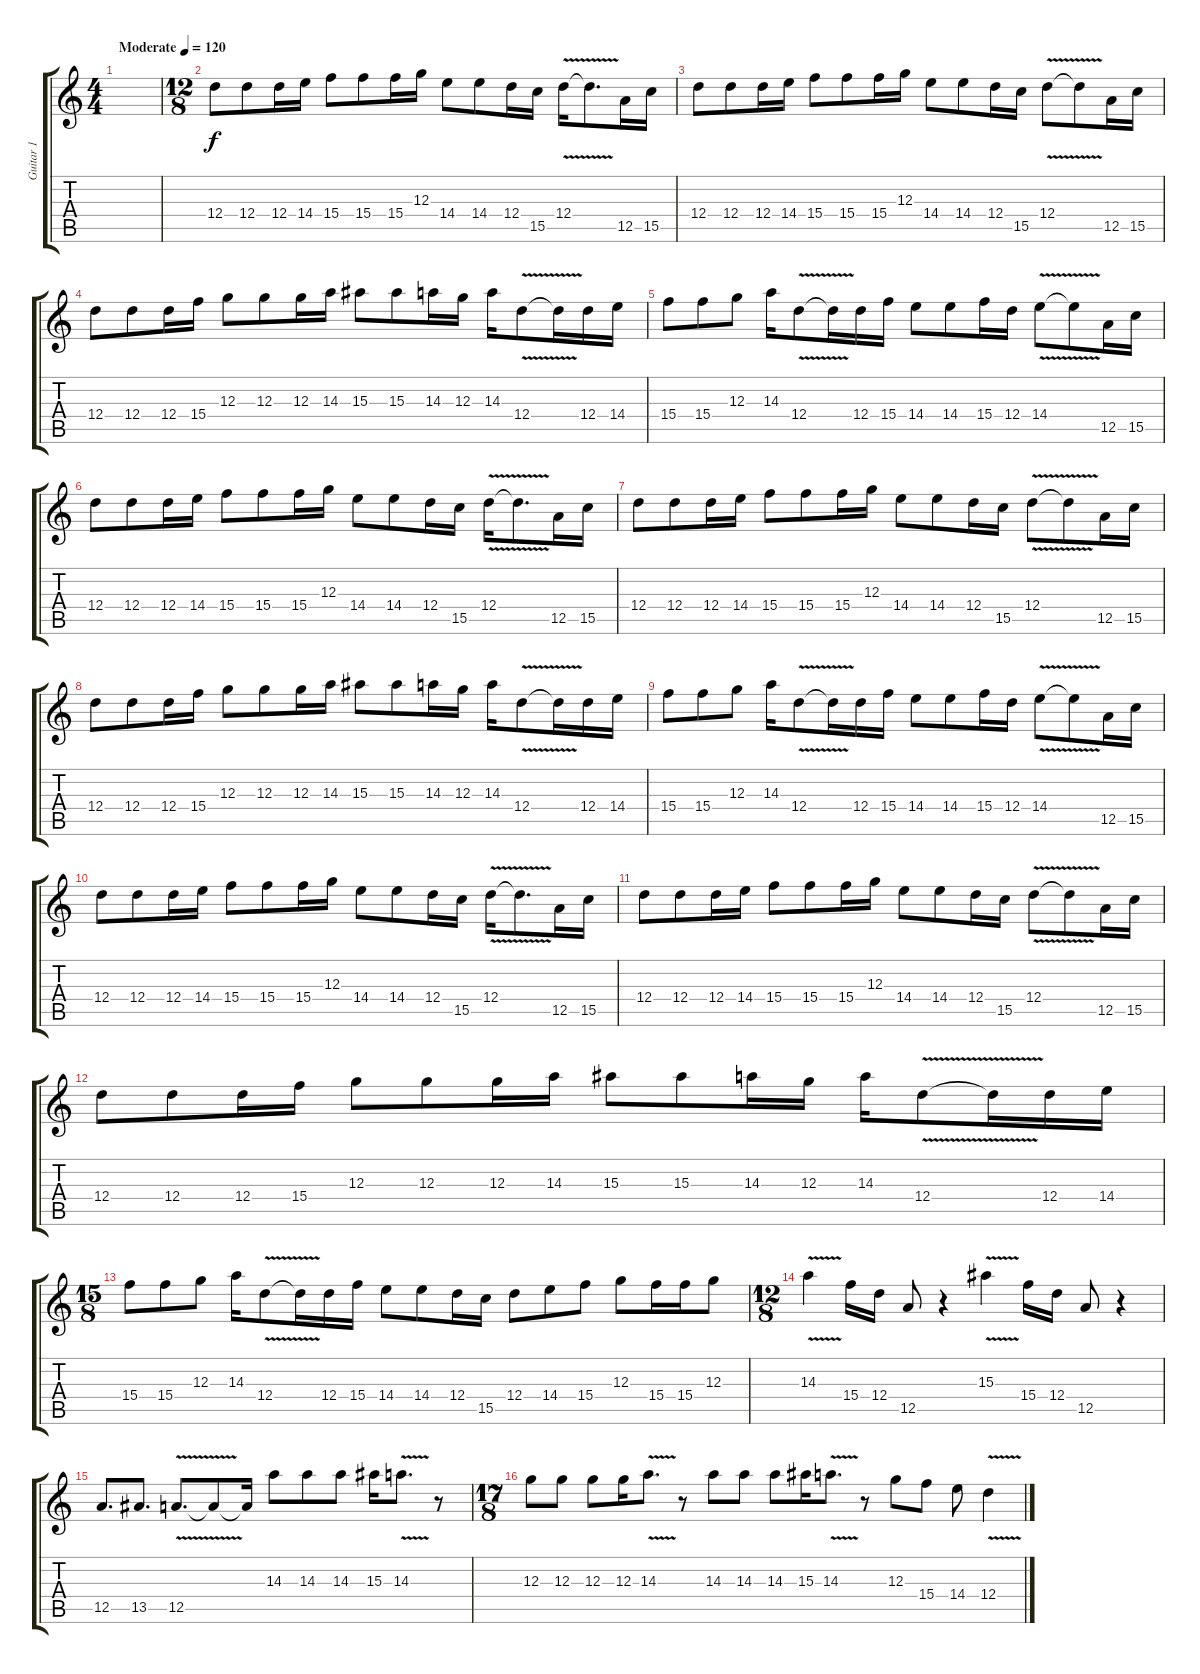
\track ("Guitar 1" "Guitar 1") {instrument distortionguitar}
\staff {score tabs}
\tuning (E4 B3 G3 D3 A2 E2) {hide}
\ts (4 4)
\tempo (120 "Moderate")
\clef g2
\ks c
|
\ts (12 8)
12.4.8 12.4.8 12.4.16 14.4.16 15.4.8 15.4.8 15.4.16 12.3.16 14.4.8 14.4.8 12.4.16 15.5.16 12.4{v}.16 12.4{t}.8{d} 12.5.16 15.5.16 |
12.4.8 12.4.8 12.4.16 14.4.16 15.4.8 15.4.8 15.4.16 12.3.16 14.4.8 14.4.8 12.4.16 15.5.16 12.4{v}.8 12.4{t}.8 12.5.16 15.5.16 |
12.4.8 12.4.8 12.4.16 15.4.16 12.3.8 12.3.8 12.3.16 14.3.16 15.3.8 15.3.8 14.3.16 12.3.16 14.3.16 12.4{v}.8 12.4{t}.16 12.4.16 14.4.16 |
15.4.8 15.4.8 12.3.8 14.3.16 12.4{v}.8 12.4{t}.16 12.4.16 15.4.16 14.4.8 14.4.8 15.4.16 12.4.16 14.4{v}.8 14.4{t}.8 12.5.16 15.5.16 |
12.4.8 12.4.8 12.4.16 14.4.16 15.4.8 15.4.8 15.4.16 12.3.16 14.4.8 14.4.8 12.4.16 15.5.16 12.4{v}.16 12.4{t}.8{d} 12.5.16 15.5.16 |
12.4.8 12.4.8 12.4.16 14.4.16 15.4.8 15.4.8 15.4.16 12.3.16 14.4.8 14.4.8 12.4.16 15.5.16 12.4{v}.8 12.4{t}.8 12.5.16 15.5.16 |
12.4.8 12.4.8 12.4.16 15.4.16 12.3.8 12.3.8 12.3.16 14.3.16 15.3.8 15.3.8 14.3.16 12.3.16 14.3.16 12.4{v}.8 12.4{t}.16 12.4.16 14.4.16 |
15.4.8 15.4.8 12.3.8 14.3.16 12.4{v}.8 12.4{t}.16 12.4.16 15.4.16 14.4.8 14.4.8 15.4.16 12.4.16 14.4{v}.8 14.4{t}.8 12.5.16 15.5.16 |
12.4.8 12.4.8 12.4.16 14.4.16 15.4.8 15.4.8 15.4.16 12.3.16 14.4.8 14.4.8 12.4.16 15.5.16 12.4{v}.16 12.4{t}.8{d} 12.5.16 15.5.16 |
12.4.8 12.4.8 12.4.16 14.4.16 15.4.8 15.4.8 15.4.16 12.3.16 14.4.8 14.4.8 12.4.16 15.5.16 12.4{v}.8 12.4{t}.8 12.5.16 15.5.16 |
12.4.8 12.4.8 12.4.16 15.4.16 12.3.8 12.3.8 12.3.16 14.3.16 15.3.8 15.3.8 14.3.16 12.3.16 14.3.16 12.4{v}.8 12.4{t}.16 12.4.16 14.4.16 |
\ts (15 8)
15.4.8 15.4.8 12.3.8 14.3.16 12.4{v}.8 12.4{t}.16 12.4.16 15.4.16 14.4.8 14.4.8 12.4.16 15.5.16 12.4.8 14.4.8 15.4.8 12.3.8 15.4.16 15.4.16 12.3.8 |
\ts (12 8)
14.3{v}.4 15.4.16 12.4.16 12.5.8 r.4 15.3{v}.4 15.4.16 12.4.16 12.5.8 r.4 |
12.5.8{d} 13.5.8{d} 12.5{v}.8{d} 12.5{t}.8 12.5{t}.16 14.3.8 14.3.8 14.3.8 15.3.16 14.3{v}.8{d} r.8 |
\ts (17 8)
12.3.8 12.3.8 12.3.8 12.3.16 14.3{v}.8{d} r.8 14.3.8 14.3.8 14.3.8 15.3.16 14.3{v}.8{d} r.8 12.3.8 15.4.8 14.4.8 12.4{v}.4
